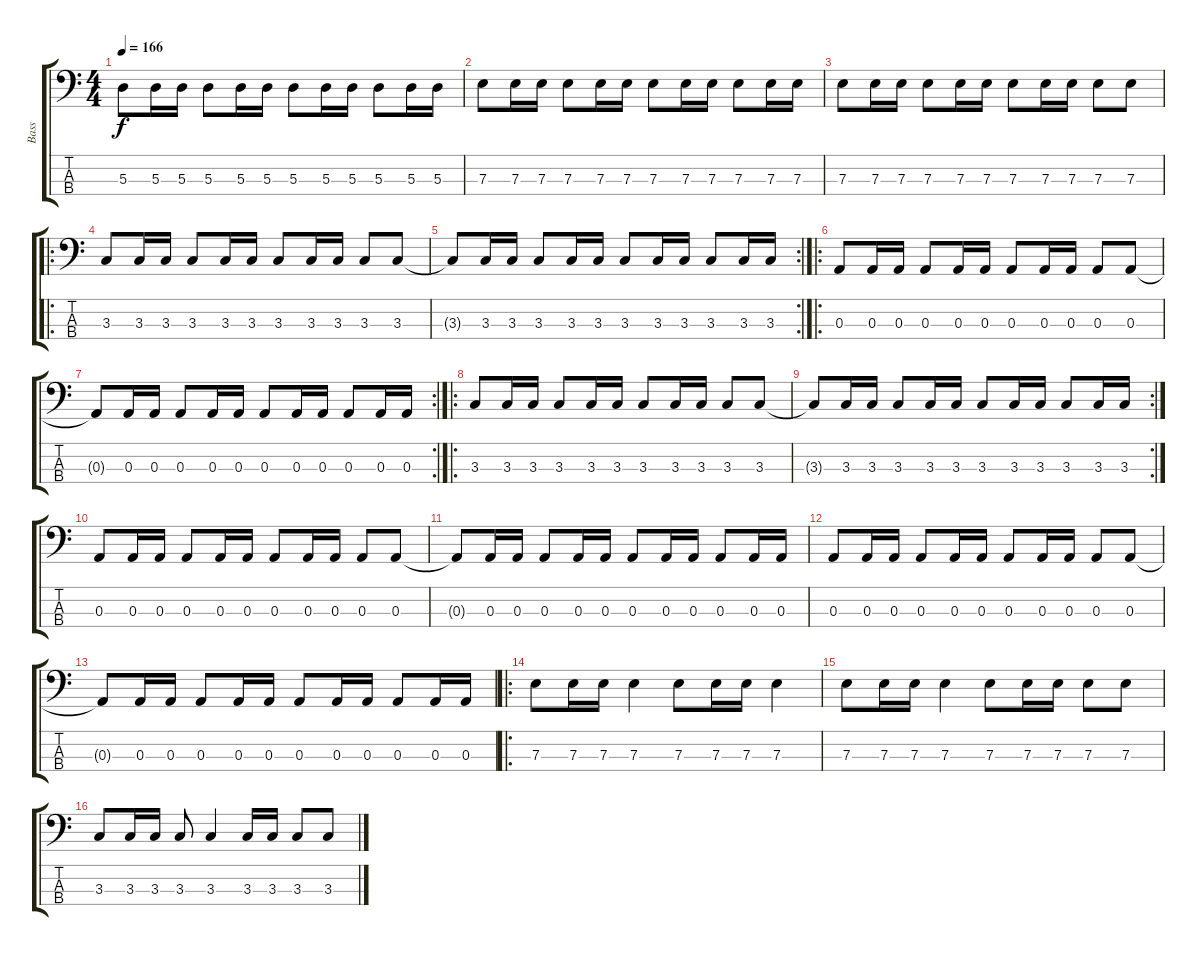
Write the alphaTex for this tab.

\track ("Bass" "Bass") {instrument electricbassfinger}
\staff {score tabs}
\tuning (G2 D2 A1 E1) {hide}
\ts (4 4)
\tempo 166
\clef f4
\ks c
5.3.8{dy f} 5.3.16 5.3.16 5.3.8 5.3.16 5.3.16 5.3.8 5.3.16 5.3.16 5.3.8 5.3.16 5.3.16 |
7.3.8 7.3.16 7.3.16 7.3.8 7.3.16 7.3.16 7.3.8 7.3.16 7.3.16 7.3.8 7.3.16 7.3.16 |
7.3.8 7.3.16 7.3.16 7.3.8 7.3.16 7.3.16 7.3.8 7.3.16 7.3.16 7.3.8 7.3.8 |
\ro
3.3.8 3.3.16 3.3.16 3.3.8 3.3.16 3.3.16 3.3.8 3.3.16 3.3.16 3.3.8 3.3.8 |
\rc 2
3.3{t}.8 3.3.16 3.3.16 3.3.8 3.3.16 3.3.16 3.3.8 3.3.16 3.3.16 3.3.8 3.3.16 3.3.16 |
\ro
0.3.8 0.3.16 0.3.16 0.3.8 0.3.16 0.3.16 0.3.8 0.3.16 0.3.16 0.3.8 0.3.8 |
\rc 2
0.3{t}.8 0.3.16 0.3.16 0.3.8 0.3.16 0.3.16 0.3.8 0.3.16 0.3.16 0.3.8 0.3.16 0.3.16 |
\ro
3.3.8 3.3.16 3.3.16 3.3.8 3.3.16 3.3.16 3.3.8 3.3.16 3.3.16 3.3.8 3.3.8 |
\rc 2
3.3{t}.8 3.3.16 3.3.16 3.3.8 3.3.16 3.3.16 3.3.8 3.3.16 3.3.16 3.3.8 3.3.16 3.3.16 |
0.3.8 0.3.16 0.3.16 0.3.8 0.3.16 0.3.16 0.3.8 0.3.16 0.3.16 0.3.8 0.3.8 |
0.3{t}.8 0.3.16 0.3.16 0.3.8 0.3.16 0.3.16 0.3.8 0.3.16 0.3.16 0.3.8 0.3.16 0.3.16 |
0.3.8 0.3.16 0.3.16 0.3.8 0.3.16 0.3.16 0.3.8 0.3.16 0.3.16 0.3.8 0.3.8 |
0.3{t}.8 0.3.16 0.3.16 0.3.8 0.3.16 0.3.16 0.3.8 0.3.16 0.3.16 0.3.8 0.3.16 0.3.16 |
\ro
7.3.8 7.3.16 7.3.16 7.3.4 7.3.8 7.3.16 7.3.16 7.3.4 |
7.3.8 7.3.16 7.3.16 7.3.4 7.3.8 7.3.16 7.3.16 7.3.8 7.3.8 |
3.3.8 3.3.16 3.3.16 3.3.8 3.3.4 3.3.16 3.3.16 3.3.8 3.3.8
